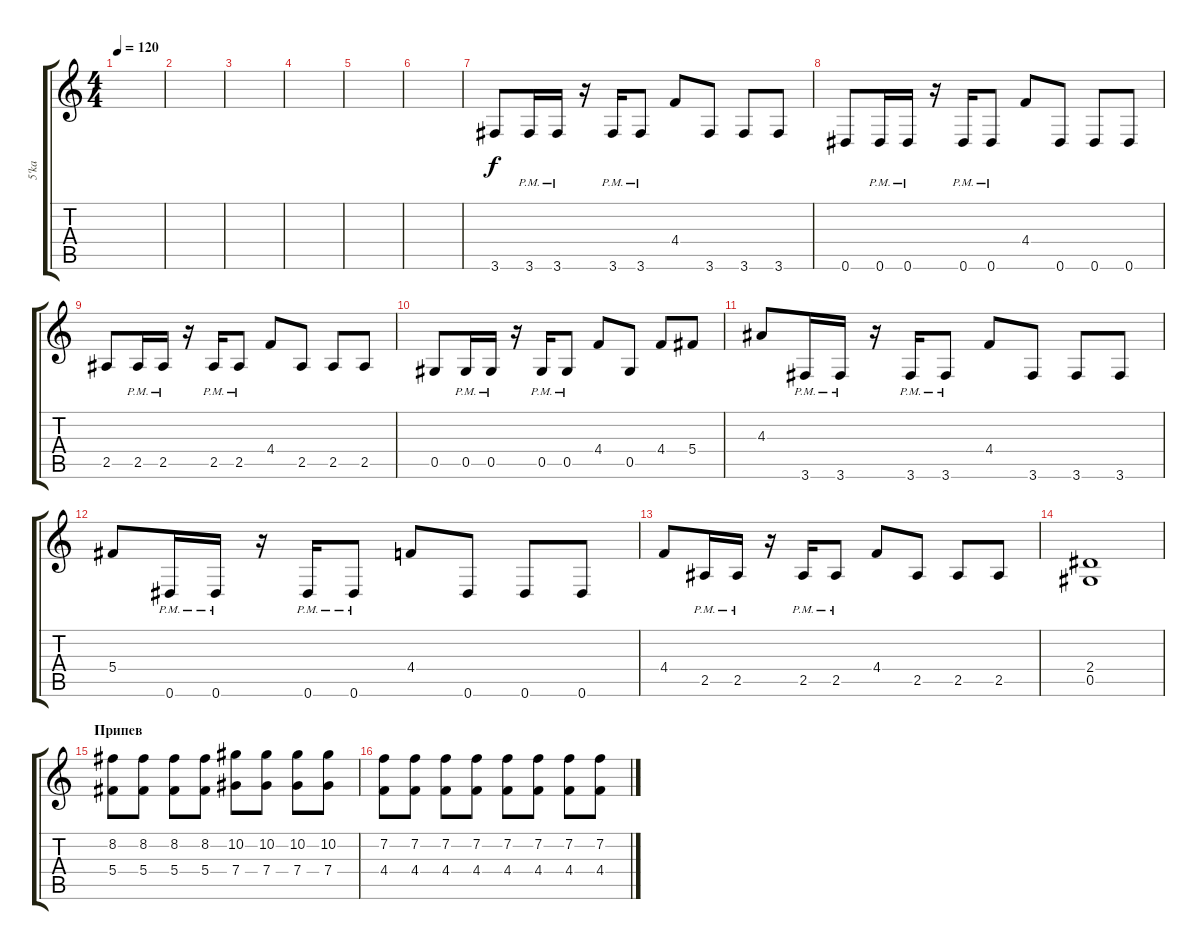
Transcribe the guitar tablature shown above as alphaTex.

\track ("5'ka" "5'ka") {instrument distortionguitar}
\staff {score tabs}
\tuning (Eb4 Bb3 Gb3 Db3 Ab2 Eb2) {hide}
\ts (4 4)
\tempo 120
\clef g2
\ks c
|
|
|
|
|
|
3.6.8 3.6{pm}.16 3.6{pm}.16 r.16 3.6{pm}.16 3.6{pm}.8 4.4.8 3.6.8 3.6.8 3.6.8 |
0.6.8 0.6{pm}.16 0.6{pm}.16 r.16 0.6{pm}.16 0.6{pm}.8 4.4.8 0.6.8 0.6.8 0.6.8 |
2.5.8 2.5{pm}.16 2.5{pm}.16 r.16 2.5{pm}.16 2.5{pm}.8 4.4.8 2.5.8 2.5.8 2.5.8 |
0.5.8 0.5{pm}.16 0.5{pm}.16 r.16 0.5{pm}.16 0.5{pm}.8 4.4.8 0.5.8 4.4.8 5.4.8 |
4.3.8 3.6{pm}.16 3.6{pm}.16 r.16 3.6{pm}.16 3.6{pm}.8 4.4.8 3.6.8 3.6.8 3.6.8 |
5.4.8 0.6{pm}.16 0.6{pm}.16 r.16 0.6{pm}.16 0.6{pm}.8 4.4.8 0.6.8 0.6.8 0.6.8 |
4.4.8 2.5{pm}.16 2.5{pm}.16 r.16 2.5{pm}.16 2.5{pm}.8 4.4.8 2.5.8 2.5.8 2.5.8 |
(2.4 0.5).1 |
\section ("" "Припев")
(8.2 5.4).8 (8.2 5.4).8 (8.2 5.4).8 (8.2 5.4).8 (10.2 7.4).8 (10.2 7.4).8 (10.2 7.4).8 (10.2 7.4).8 |
(7.2 4.4).8 (7.2 4.4).8 (7.2 4.4).8 (7.2 4.4).8 (7.2 4.4).8 (7.2 4.4).8 (7.2 4.4).8 (7.2 4.4).8
